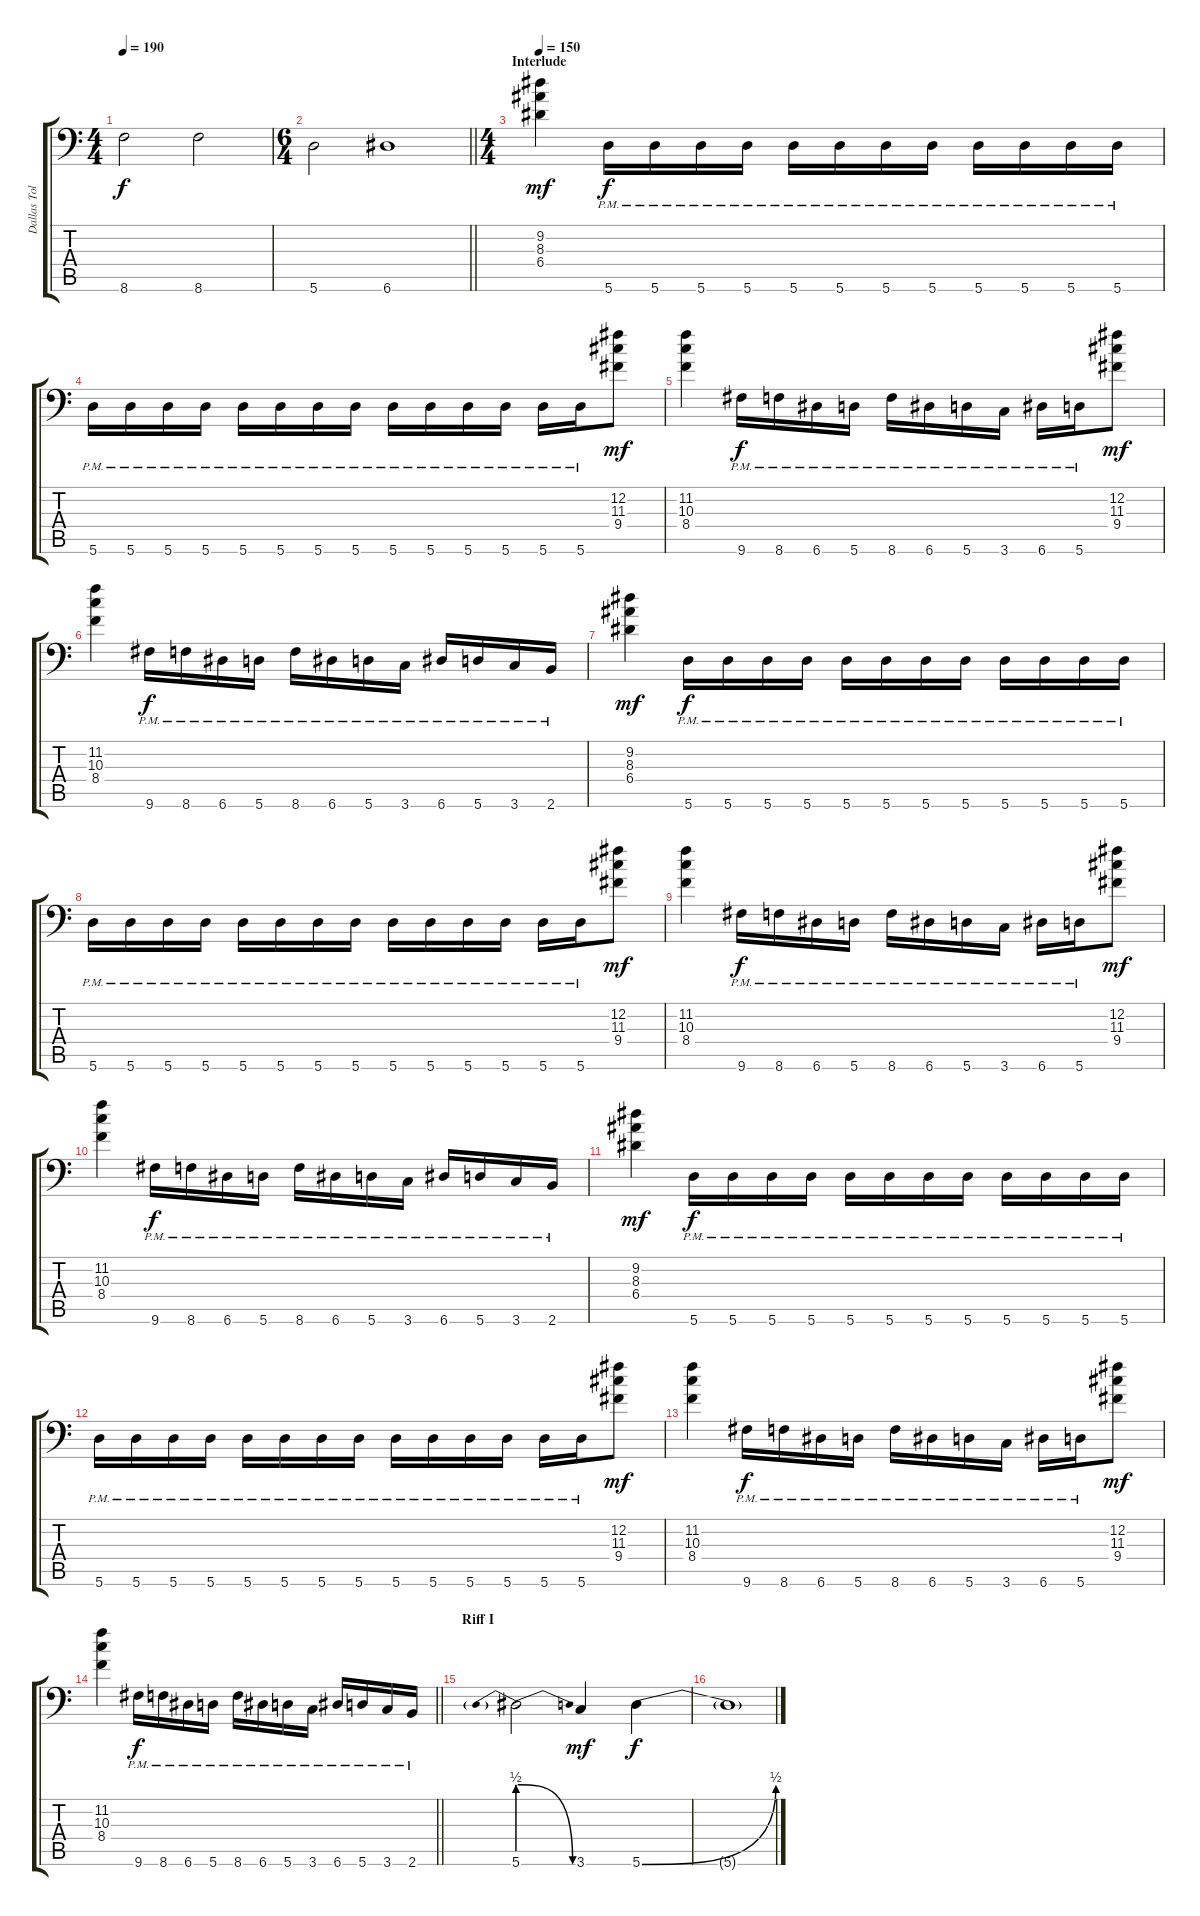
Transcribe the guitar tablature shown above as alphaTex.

\track ("Dallas Toler-Wade " "Dallas Tol") {instrument distortionguitar}
\staff {score tabs}
\tuning (B3 Gb3 D3 A2 E2 A1) {hide}
\ts (4 4)
\tempo 190
\clef f4
\ks c
8.6{t}.2{dy f} 8.6.2 |
\ts (6 4)
\barLineRight lightlight
5.6.2 6.6.1 |
\ts (4 4)
\section ("" "Interlude")
\tempo 150
(9.2 8.3 6.4).4{dy mf} 5.6{pm}.16{dy f} 5.6{pm}.16 5.6{pm}.16 5.6{pm}.16 5.6{pm}.16 5.6{pm}.16 5.6{pm}.16 5.6{pm}.16 5.6{pm}.16 5.6{pm}.16 5.6{pm}.16 5.6{pm}.16 |
5.6{pm}.16 5.6{pm}.16 5.6{pm}.16 5.6{pm}.16 5.6{pm}.16 5.6{pm}.16 5.6{pm}.16 5.6{pm}.16 5.6{pm}.16 5.6{pm}.16 5.6{pm}.16 5.6{pm}.16 5.6{pm}.16 5.6{pm}.16 (12.2 11.3 9.4).8{dy mf} |
(11.2 10.3 8.4).4 9.6{pm}.16{dy f} 8.6{pm}.16 6.6{pm}.16 5.6{pm}.16 8.6{pm}.16 6.6{pm}.16 5.6{pm}.16 3.6{pm}.16 6.6{pm}.16 5.6{pm}.16 (12.2 11.3 9.4).8{dy mf} |
(11.2 10.3 8.4).4 9.6{pm}.16{dy f} 8.6{pm}.16 6.6{pm}.16 5.6{pm}.16 8.6{pm}.16 6.6{pm}.16 5.6{pm}.16 3.6{pm}.16 6.6{pm}.16 5.6{pm}.16 3.6{pm}.16 2.6{pm}.16 |
(9.2 8.3 6.4).4{dy mf} 5.6{pm}.16{dy f} 5.6{pm}.16 5.6{pm}.16 5.6{pm}.16 5.6{pm}.16 5.6{pm}.16 5.6{pm}.16 5.6{pm}.16 5.6{pm}.16 5.6{pm}.16 5.6{pm}.16 5.6{pm}.16 |
5.6{pm}.16 5.6{pm}.16 5.6{pm}.16 5.6{pm}.16 5.6{pm}.16 5.6{pm}.16 5.6{pm}.16 5.6{pm}.16 5.6{pm}.16 5.6{pm}.16 5.6{pm}.16 5.6{pm}.16 5.6{pm}.16 5.6{pm}.16 (12.2 11.3 9.4).8{dy mf} |
(11.2 10.3 8.4).4 9.6{pm}.16{dy f} 8.6{pm}.16 6.6{pm}.16 5.6{pm}.16 8.6{pm}.16 6.6{pm}.16 5.6{pm}.16 3.6{pm}.16 6.6{pm}.16 5.6{pm}.16 (12.2 11.3 9.4).8{dy mf} |
(11.2 10.3 8.4).4 9.6{pm}.16{dy f} 8.6{pm}.16 6.6{pm}.16 5.6{pm}.16 8.6{pm}.16 6.6{pm}.16 5.6{pm}.16 3.6{pm}.16 6.6{pm}.16 5.6{pm}.16 3.6{pm}.16 2.6{pm}.16 |
(9.2 8.3 6.4).4{dy mf} 5.6{pm}.16{dy f} 5.6{pm}.16 5.6{pm}.16 5.6{pm}.16 5.6{pm}.16 5.6{pm}.16 5.6{pm}.16 5.6{pm}.16 5.6{pm}.16 5.6{pm}.16 5.6{pm}.16 5.6{pm}.16 |
5.6{pm}.16 5.6{pm}.16 5.6{pm}.16 5.6{pm}.16 5.6{pm}.16 5.6{pm}.16 5.6{pm}.16 5.6{pm}.16 5.6{pm}.16 5.6{pm}.16 5.6{pm}.16 5.6{pm}.16 5.6{pm}.16 5.6{pm}.16 (12.2 11.3 9.4).8{dy mf} |
(11.2 10.3 8.4).4 9.6{pm}.16{dy f} 8.6{pm}.16 6.6{pm}.16 5.6{pm}.16 8.6{pm}.16 6.6{pm}.16 5.6{pm}.16 3.6{pm}.16 6.6{pm}.16 5.6{pm}.16 (12.2 11.3 9.4).8{dy mf} |
\barLineRight lightlight
(11.2 10.3 8.4).4 9.6{pm}.16{dy f} 8.6{pm}.16 6.6{pm}.16 5.6{pm}.16 8.6{pm}.16 6.6{pm}.16 5.6{pm}.16 3.6{pm}.16 6.6{pm}.16 5.6{pm}.16 3.6{pm}.16 2.6{pm}.16 |
\section ("" "Riff I")
5.6{be (prebendrelease 0 2 60 0)}.2 3.6.4{dy mf} 5.6{be (bend 0 0 60 2)}.4{dy f} |
5.6{t}.1
